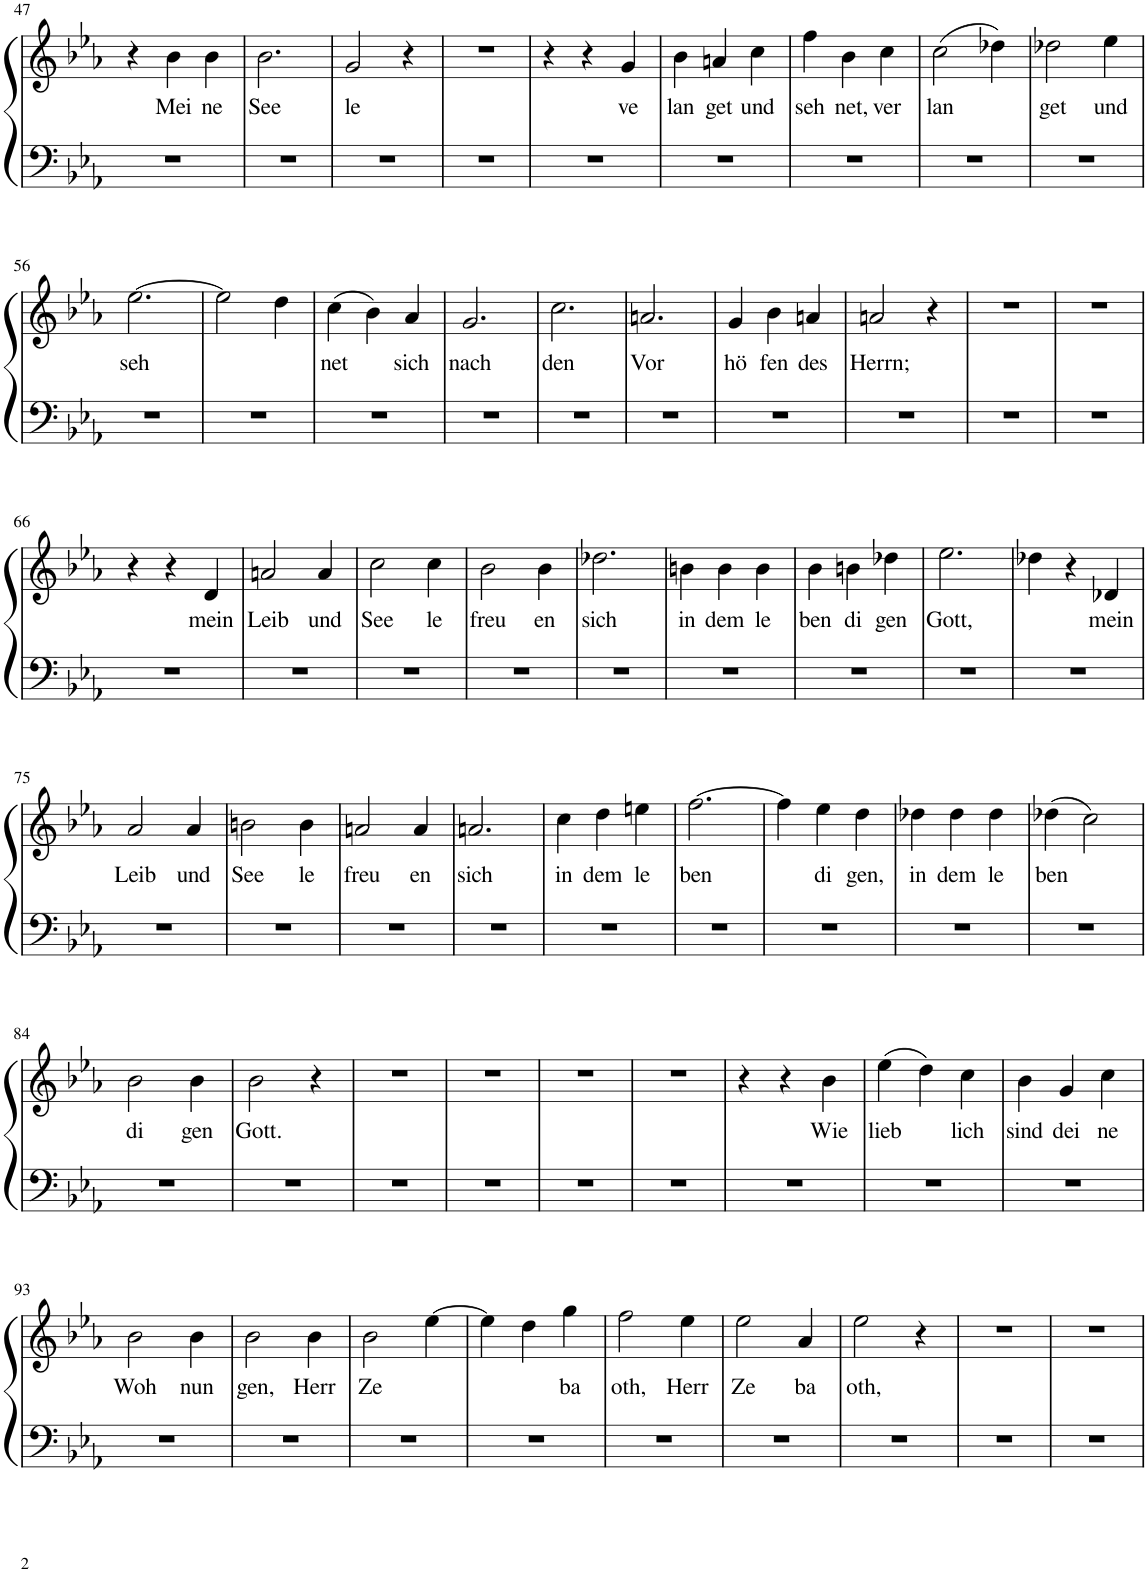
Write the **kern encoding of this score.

**kern	**kern	**text
*part1	*part1	*part1
*staff2	*staff1	*staff1
*I"Piano	*	*
*I'Pno.	*	*
!!LO:PB:g=z
*clefF4	*clefG2	*
*k[b-e-a-]	*k[b-e-a-]	*
*M3/4	*M3/4	*
=47	=47	=47
2.r	4r	.
!	!	!LO:LY:b
.	4b-\	Mei
!	!	!LO:LY:b
.	4b-\	ne
=48	=48	=48
!	!	!LO:LY:b
2.r	2.b-\	See
=49	=49	=49
!	!	!LO:LY:b
2.r	2g/	le
.	4r	.
=50	=50	=50
2.r	2.r	.
=51	=51	=51
2.r	4r	.
.	4r	.
!	!	!LO:LY:b
.	4g/	ve
=52	=52	=52
!	!	!LO:LY:b
2.r	4b-\	lan
!	!	!LO:LY:b
.	4an/	get
!	!	!LO:LY:b
.	4cc\	und
=53	=53	=53
!	!	!LO:LY:b
2.r	4ff\	seh
!	!	!LO:LY:b
.	4b-\	net,
!	!	!LO:LY:b
.	4cc\	ver
=54	=54	=54
!	!	!LO:LY:b
2.r	(2cc\	lan
.	4dd-X\)	.
=55	=55	=55
!	!	!LO:LY:b
2.r	2dd-X\	get
!	!	!LO:LY:b
.	4ee-\	und
!!LO:LB:g=z
=56	=56	=56
!	!	!LO:LY:b
2.r	[2.ee-\	seh
=57	=57	=57
2.r	2ee-\]	.
.	4dd\	.
=58	=58	=58
!	!	!LO:LY:b
2.r	(4cc\	net
.	4b-\)	.
!	!	!LO:LY:b
.	4a-/	sich
=59	=59	=59
!	!	!LO:LY:b
2.r	2.g/	nach
=60	=60	=60
!	!	!LO:LY:b
2.r	2.cc\	den
=61	=61	=61
!	!	!LO:LY:b
2.r	2.an/	Vor
=62	=62	=62
!	!	!LO:LY:b
2.r	4g/	hö
!	!	!LO:LY:b
.	4b-\	fen
!	!	!LO:LY:b
.	4an/	des
=63	=63	=63
!	!	!LO:LY:b
2.r	2an/	Herrn;
.	4r	.
=64	=64	=64
2.r	2.r	.
=65	=65	=65
2.r	2.r	.
!!LO:LB:g=z
=66	=66	=66
2.r	4r	.
.	4r	.
!	!	!LO:LY:b
.	4d/	mein
=67	=67	=67
!	!	!LO:LY:b
2.r	2an/	Leib
!	!	!LO:LY:b
.	4a/	und
=68	=68	=68
!	!	!LO:LY:b
2.r	2cc\	See
!	!	!LO:LY:b
.	4cc\	le
=69	=69	=69
!	!	!LO:LY:b
2.r	2b-\	freu
!	!	!LO:LY:b
.	4b-\	en
=70	=70	=70
!	!	!LO:LY:b
2.r	2.dd-X\	sich
=71	=71	=71
!	!	!LO:LY:b
2.r	4bn\	in
!	!	!LO:LY:b
.	4b\	dem
!	!	!LO:LY:b
.	4b\	le
=72	=72	=72
!	!	!LO:LY:b
2.r	4b-\	ben
!	!	!LO:LY:b
.	4bn\	di
!	!	!LO:LY:b
.	4dd-X\	gen
=73	=73	=73
!	!	!LO:LY:b
2.r	2.ee-\	Gott,
=74	=74	=74
2.r	4dd-X\	.
.	4r	.
!	!	!LO:LY:b
.	4d-X/	mein
!!LO:LB:g=z
=75	=75	=75
!	!	!LO:LY:b
2.r	2a-/	Leib
!	!	!LO:LY:b
.	4a-/	und
=76	=76	=76
!	!	!LO:LY:b
2.r	2bn\	See
!	!	!LO:LY:b
.	4b\	le
=77	=77	=77
!	!	!LO:LY:b
2.r	2an/	freu
!	!	!LO:LY:b
.	4a/	en
=78	=78	=78
!	!	!LO:LY:b
2.r	2.an/	sich
=79	=79	=79
!	!	!LO:LY:b
2.r	4cc\	in
!	!	!LO:LY:b
.	4dd\	dem
!	!	!LO:LY:b
.	4een\	le
=80	=80	=80
!	!	!LO:LY:b
2.r	[2.ff\	ben
=81	=81	=81
2.r	4ff\]	.
!	!	!LO:LY:b
.	4ee-\	di
!	!	!LO:LY:b
.	4dd\	gen,
=82	=82	=82
!	!	!LO:LY:b
2.r	4dd-X\	in
!	!	!LO:LY:b
.	4dd-\	dem
!	!	!LO:LY:b
.	4dd-\	le
=83	=83	=83
!	!	!LO:LY:b
2.r	(4dd-X\	ben
.	2cc\)	.
!!LO:LB:g=z
=84	=84	=84
!	!	!LO:LY:b
2.r	2b-\	di
!	!	!LO:LY:b
.	4b-\	gen
=85	=85	=85
!	!	!LO:LY:b
2.r	2b-\	Gott.
.	4r	.
=86	=86	=86
2.r	2.r	.
=87	=87	=87
2.r	2.r	.
=88	=88	=88
2.r	2.r	.
=89	=89	=89
2.r	2.r	.
=90	=90	=90
2.r	4r	.
.	4r	.
!	!	!LO:LY:b
.	4b-\	Wie
=91	=91	=91
!	!	!LO:LY:b
2.r	(4ee-\	lieb
.	4dd\)	.
!	!	!LO:LY:b
.	4cc\	lich
=92	=92	=92
!	!	!LO:LY:b
2.r	4b-\	sind
!	!	!LO:LY:b
.	4g/	dei
!	!	!LO:LY:b
.	4cc\	ne
!!LO:LB:g=z
=93	=93	=93
!	!	!LO:LY:b
2.r	2b-\	Woh
!	!	!LO:LY:b
.	4b-\	nun
=94	=94	=94
!	!	!LO:LY:b
2.r	2b-\	gen,
!	!	!LO:LY:b
.	4b-\	Herr
=95	=95	=95
!	!	!LO:LY:b
2.r	2b-\	Ze
.	[4ee-\	.
=96	=96	=96
2.r	4ee-\]	.
.	4dd\	.
!	!	!LO:LY:b
.	4gg\	ba
=97	=97	=97
!	!	!LO:LY:b
2.r	2ff\	oth,
!	!	!LO:LY:b
.	4ee-\	Herr
=98	=98	=98
!	!	!LO:LY:b
2.r	2ee-\	Ze
!	!	!LO:LY:b
.	4a-/	ba
=99	=99	=99
!	!	!LO:LY:b
2.r	2ee-\	oth,
.	4r	.
=100	=100	=100
2.r	2.r	.
=101	=101	=101
2.r	2.r	.
=	=	=
*-	*-	*-
